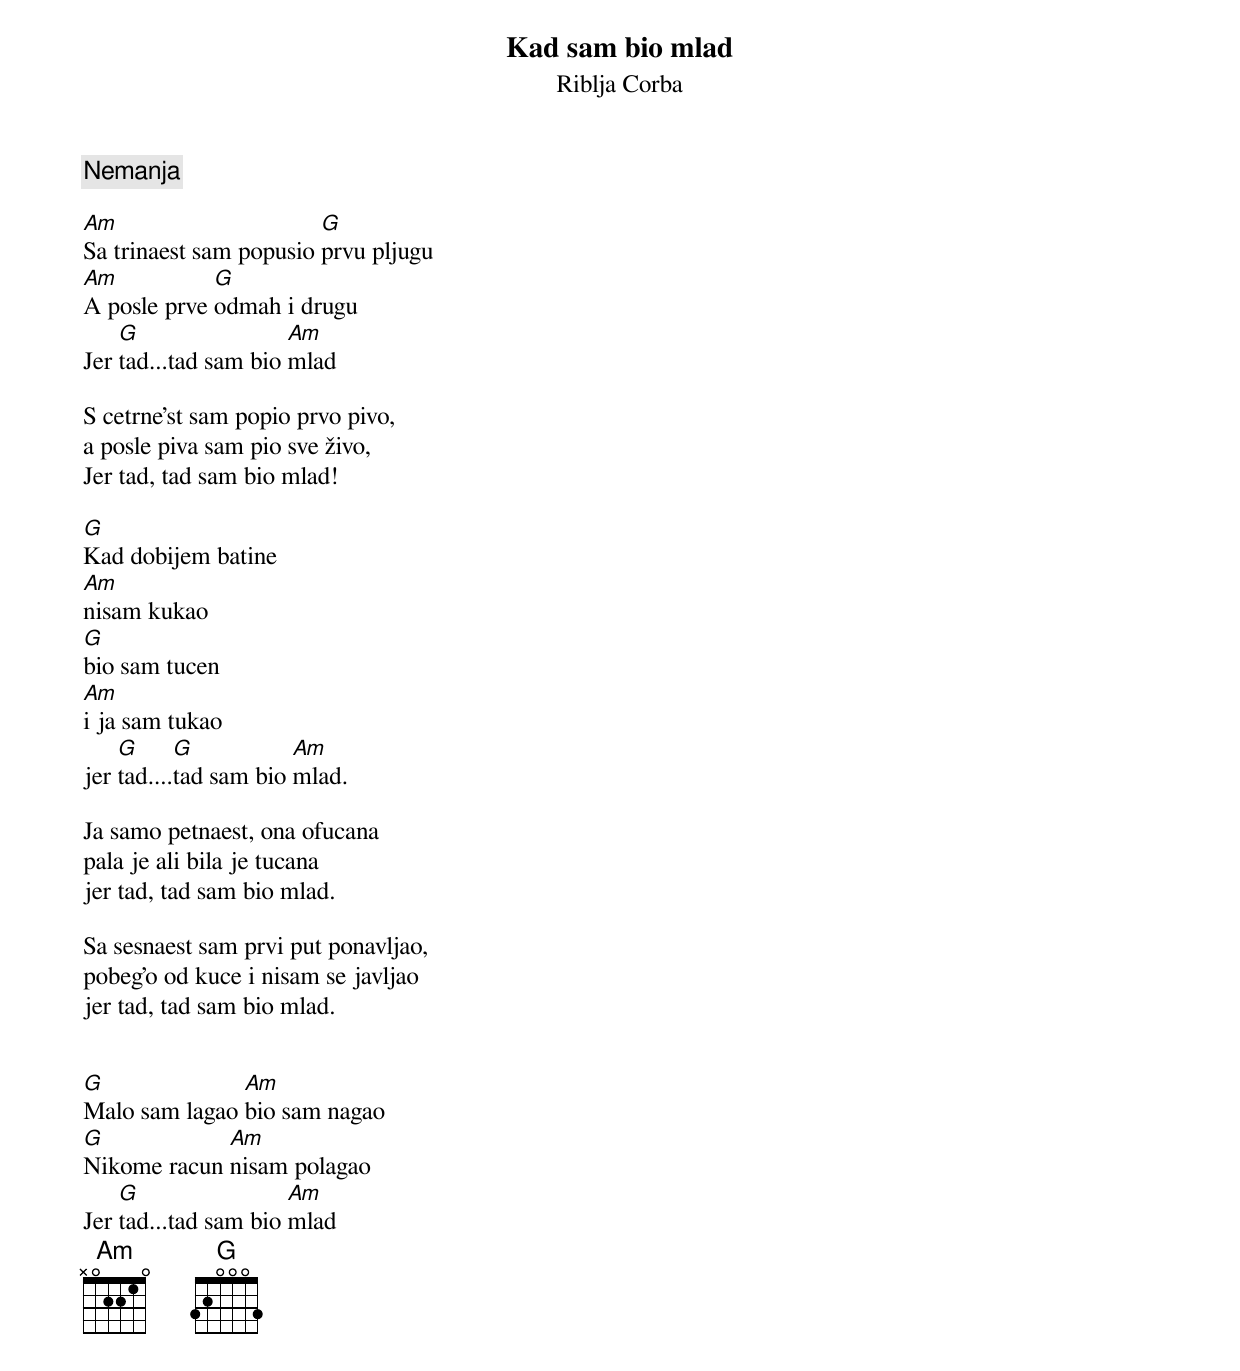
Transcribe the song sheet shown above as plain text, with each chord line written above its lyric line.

Kad sam bio mlad
Riblja Corba
Nemanja

Am                      G
Sa trinaest sam popusio prvu pljugu
Am           G
A posle prve odmah i drugu
    G                 Am
Jer tad...tad sam bio mlad

S cetrne'st sam popio prvo pivo,
a posle piva sam pio sve živo,
Jer tad, tad sam bio mlad!

G
Kad dobijem batine
Am
nisam kukao
G
bio sam tucen
Am
i ja sam tukao
    G      G           Am
jer tad....tad sam bio mlad.

Ja samo petnaest, ona ofucana
pala je ali bila je tucana
jer tad, tad sam bio mlad.

Sa sesnaest sam prvi put ponavljao,
pobeg'o od kuce i nisam se javljao
jer tad, tad sam bio mlad.


G              Am
Malo sam lagao bio sam nagao
G            Am
Nikome racun nisam polagao
    G                 Am
Jer tad...tad sam bio mlad
